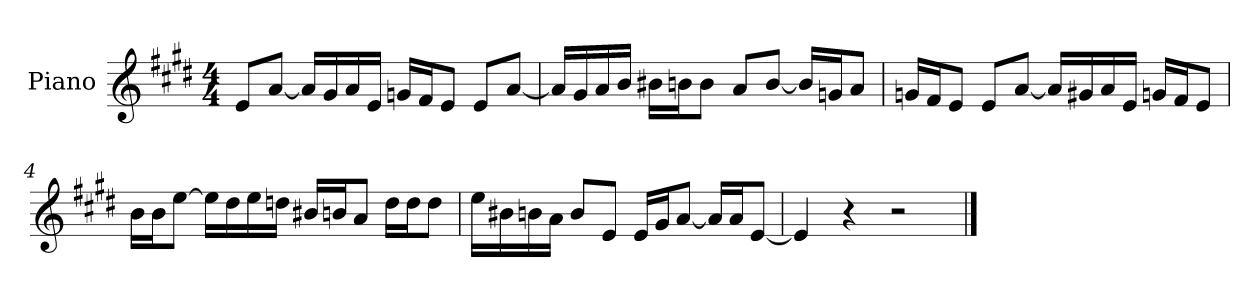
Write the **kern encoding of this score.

**kern
*part1
*staff1
*I"Piano
*I'P-no
*clefG2
*k[f#c#g#d#]
*M4/4
*MM90
=1
8e/L
[8a/J
16a/LL]
16g#/
16a/
16e/JJ
16gn/LL
16f#/J
8e/J
8e/L
[8a/J
=2
16a/LL]
16g#/
16a/
16b/JJ
16b#X\LL
16bn\J
8b\J
8a/L
[8b/J
16b/LL]
16gn/J
8a/J
=3
16gn/LL
16f#/J
8e/J
8e/L
[8a/J
16a/LL]
16g#X/
16a/
16e/JJ
16gn/LL
16f#/J
8e/J
!!LO:LB:g=z
=4
16b\LL
16b\J
[8ee\J
16ee\LL]
16dd#\
16ee\
16ddn\JJ
16b#X/LL
16bn/J
8a/J
16dd\LL
16dd\J
8dd\J
=5
16ee\LL
16b#X\
16bn\
16a\JJ
8b/L
8e/J
16e/LL
16g#/J
[8a/J
16a/LL]
16a/J
[8e/J
=6
4e/]
4r
2r
==
*-
